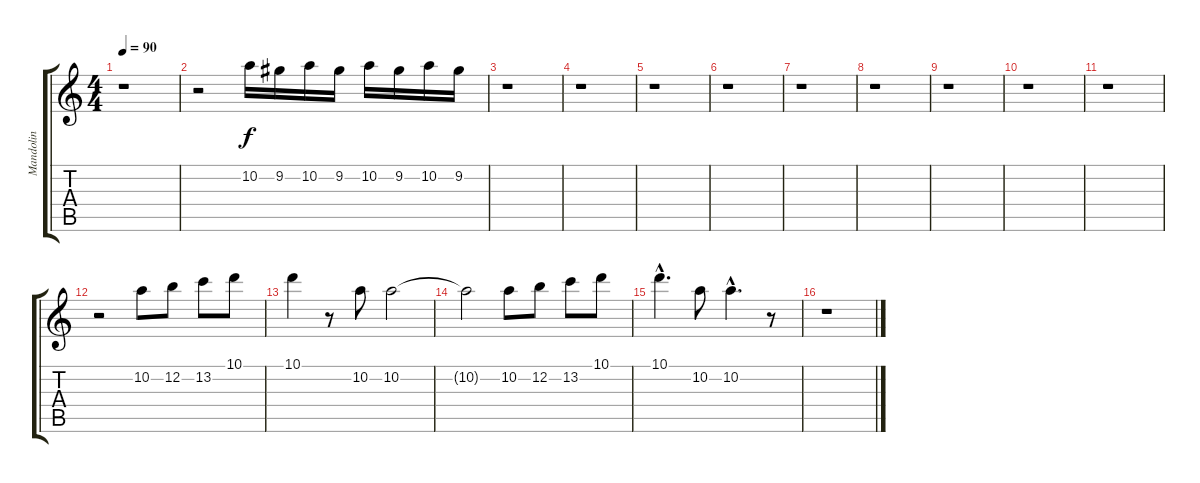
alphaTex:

\track ("Mandolin" "Mandolin") {instrument acousticguitarsteel}
\staff {score tabs}
\tuning (E4 B3 G3 D3 A2 E2) {hide}
\ts (4 4)
\tempo 90
\clef g2
\ks c
r.1{dy f instrument acousticguitarsteel} |
r.2 10.2.16 9.2.16 10.2.16 9.2.16 10.2.16 9.2.16 10.2.16 9.2.16 |
r.1 |
r.1 |
r.1 |
r.1 |
r.1 |
r.1 |
r.1 |
r.1 |
r.1 |
r.2 10.2.8 12.2.8 13.2.8 10.1.8 |
10.1.4 r.8 10.2.8 10.2.2 |
10.2{t}.2 10.2.8 12.2.8 13.2.8 10.1.8 |
10.1{hac}.4{d} 10.2.8 10.2{hac}.4{d} r.8 |
r.1
